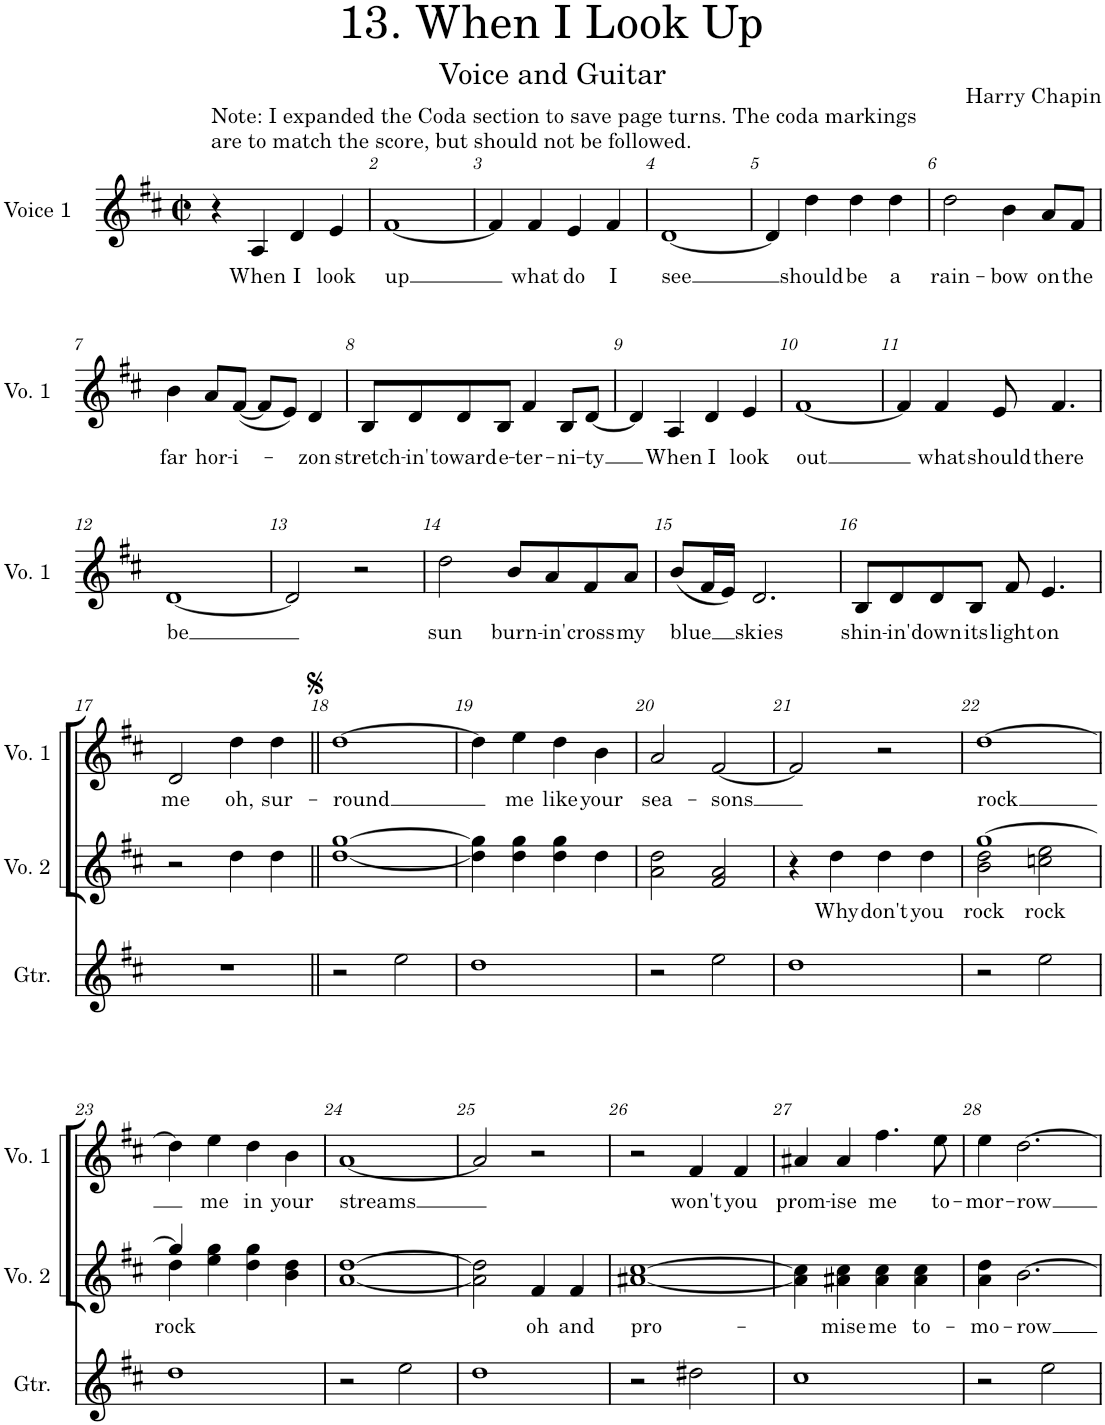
**kern	**kern	**text	**kern	**text
*part3	*part2	*part2	*part1	*part1
*staff3	*staff2	*staff2	*staff1	*staff1
*I"Guitar	*I"Voice 2	*	*I"Voice 1	*
*I'Gtr.	*I'Vo. 2	*	*I'Vo. 1	*
*stria5	*stria5	*	*	*
*clefG2	*clefG2	*	*clefG2	*
*k[f#c#]	*k[f#c#]	*	*k[f#c#]	*
*M2/2	*M2/2	*	*M2/2	*
*met(c|)	*met(c|)	*	*met(c|)	*
=1	=1	=1	=1	=1
!	!	!	!LO:TX:a:t=Note&colon; I expanded the Coda section to save page turns. The coda markings	!
!	!	!	!LO:TX:a:t=are to match the score, but should not be followed.	!
1r	1r	.	4r	.
!	!	!	!	!LO:LY:b
.	.	.	4A/	When
!	!	!	!	!LO:LY:b
.	.	.	4d/	I
!	!	!	!	!LO:LY:b
.	.	.	4e/	look
=2	=2	=2	=2	=2
!	!	!	!	!LO:LY:b
1r	1r	.	[1f#	up
=3	=3	=3	=3	=3
1r	1r	.	4f#/]	.
!	!	!	!	!LO:LY:b
.	.	.	4f#/	what
!	!	!	!	!LO:LY:b
.	.	.	4e/	do
!	!	!	!	!LO:LY:b
.	.	.	4f#/	I
=4	=4	=4	=4	=4
!	!	!	!	!LO:LY:b
1r	1r	.	[1d	see
=5	=5	=5	=5	=5
1r	1r	.	4d/]	.
!	!	!	!	!LO:LY:b
.	.	.	4dd\	should
!	!	!	!	!LO:LY:b
.	.	.	4dd\	be
!	!	!	!	!LO:LY:b
.	.	.	4dd\	a
=6	=6	=6	=6	=6
!	!	!	!	!LO:LY:b
1r	1r	.	2dd\	rain-
!	!	!	!	!LO:LY:b
.	.	.	4b\	-bow
!	!	!	!	!LO:LY:b
.	.	.	8a/L	on
!	!	!	!	!LO:LY:b
.	.	.	8f#/J	the
!!LO:LB:g=z
=7	=7	=7	=7	=7
!	!	!	!	!LO:LY:b
1r	1r	.	4b\	far
!	!	!	!	!LO:LY:b
.	.	.	8a/L	hor-
!	!	!	!	!LO:LY:b
.	.	.	([8f#/J	-i-
.	.	.	8f#/L]	.
.	.	.	8e/J)	.
!	!	!	!	!LO:LY:b
.	.	.	4d/	-zon
=8	=8	=8	=8	=8
!	!	!	!	!LO:LY:b
1r	1r	.	8B/L	stretch-
!	!	!	!	!LO:LY:b
.	.	.	8d/	-in'
!	!	!	!	!LO:LY:b
.	.	.	8d/	toward
!	!	!	!	!LO:LY:b
.	.	.	8B/J	e-
!	!	!	!	!LO:LY:b
.	.	.	4f#/	-ter-
!	!	!	!	!LO:LY:b
.	.	.	8B/L	-ni-
!	!	!	!	!LO:LY:b
.	.	.	[8d/J	-ty
=9	=9	=9	=9	=9
1r	1r	.	4d/]	.
!	!	!	!	!LO:LY:b
.	.	.	4A/	When
!	!	!	!	!LO:LY:b
.	.	.	4d/	I
!	!	!	!	!LO:LY:b
.	.	.	4e/	look
=10	=10	=10	=10	=10
!	!	!	!	!LO:LY:b
1r	1r	.	[1f#	out
=11	=11	=11	=11	=11
1r	1r	.	4f#/]	.
!	!	!	!	!LO:LY:b
.	.	.	4f#/	what
!	!	!	!	!LO:LY:b
.	.	.	8e/	should
!	!	!	!	!LO:LY:b
.	.	.	4.f#/	there
!!LO:LB:g=z
=12	=12	=12	=12	=12
!	!	!	!	!LO:LY:b
1r	1r	.	[1d	be
=13	=13	=13	=13	=13
1r	1r	.	2d/]	.
.	.	.	2r	.
=14	=14	=14	=14	=14
!	!	!	!	!LO:LY:b
1r	1r	.	2dd\	sun
!	!	!	!	!LO:LY:b
.	.	.	8b/L	burn-
!	!	!	!	!LO:LY:b
.	.	.	8a/	-in'
!	!	!	!	!LO:LY:b
.	.	.	8f#/	cross
!	!	!	!	!LO:LY:b
.	.	.	8a/J	my
=15	=15	=15	=15	=15
!	!	!	!	!LO:LY:b
1r	1r	.	(8b/L	blue
.	.	.	16f#/L	.
.	.	.	16e/JJ)	.
!	!	!	!	!LO:LY:b
.	.	.	2.d/	skies
=16	=16	=16	=16	=16
!	!	!	!	!LO:LY:b
1r	1r	.	8B/L	shin-
!	!	!	!	!LO:LY:b
.	.	.	8d/	-in'
!	!	!	!	!LO:LY:b
.	.	.	8d/	down
!	!	!	!	!LO:LY:b
.	.	.	8B/J	its
!	!	!	!	!LO:LY:b
.	.	.	8f#/	light
!	!	!	!	!LO:LY:b
.	.	.	4.e/	on
!!LO:LB:g=z
=17	=17	=17	=17	=17
!	!	!	!	!LO:LY:b
1r	2r	.	2d/	me
!	!	!	!	!LO:LY:b
.	4dd\	.	4dd\	oh,
!	!	!	!	!LO:LY:b
.	4dd\	.	4dd\	sur-
=18||	=18||	=18||	=18||	=18||
!	!	!	!	!LO:LY:b
2r	[1dd [1gg	.	[1dd	-round
2ee\	.	.	.	.
=19	=19	=19	=19	=19
1dd	4dd\] 4gg\]	.	4dd\]	.
!	!	!	!	!LO:LY:b
.	4dd\ 4gg\	.	4ee\	me
!	!	!	!	!LO:LY:b
.	4dd\ 4gg\	.	4dd\	like
!	!	!	!	!LO:LY:b
.	4dd\	.	4b\	your
=20	=20	=20	=20	=20
!	!	!	!	!LO:LY:b
2r	2a\ 2dd\	.	2a/	sea-
!	!	!	!	!LO:LY:b
2ee\	2f#/ 2a/	.	[2f#/	-sons
=21	=21	=21	=21	=21
1dd	4r	.	2f#/]	.
!	!	!LO:LY:b	!	!
.	4dd\	Why	.	.
!	!	!LO:LY:b	!	!
.	4dd\	don't	2r	.
!	!	!LO:LY:b	!	!
.	4dd\	you	.	.
=22	=22	=22	=22	=22
*	*^	*	*	*
!	!	!	!LO:LY:b	!	!LO:LY:b
2r	[1gg	2b\ 2dd\	rock	[1dd	rock
!	!	!	!LO:LY:b	!	!
2ee\	.	2ccn\ 2ee\	rock	.	.
!!LO:LB:g=z
=23	=23	=23	=23	=23	=23
!	!	!	!LO:LY:b	!	!
1dd	4gg/]	4dd\	rock	4dd\]	.
!	!	!	!	!	!LO:LY:b
.	4ee\ 4gg\	4ryy	.	4ee\	me
!	!	!	!	!	!LO:LY:b
.	4dd\ 4gg\	2ryy	.	4dd\	in
!	!	!	!	!	!LO:LY:b
.	4b\ 4dd\	.	.	4b\	your
*	*v	*v	*	*	*
=24	=24	=24	=24	=24
!	!	!	!	!LO:LY:b
2r	[1a [1dd	.	[1a	streams
2ee\	.	.	.	.
=25	=25	=25	=25	=25
1dd	2a\] 2dd\]	.	2a/]	.
!	!	!LO:LY:b	!	!
.	4f#/	oh	2r	.
!	!	!LO:LY:b	!	!
.	4f#/	and	.	.
=26	=26	=26	=26	=26
!	!	!LO:LY:b	!	!
2r	[1a#X [1cc#	pro-	2r	.
!	!	!	!	!LO:LY:b
2dd#X\	.	.	4f#/	won't
!	!	!	!	!LO:LY:b
.	.	.	4f#/	you
=27	=27	=27	=27	=27
!	!	!	!	!LO:LY:b
1cc#	4a#\] 4cc#\]	.	4a#X/	prom-
!	!	!LO:LY:b	!	!LO:LY:b
.	4a#X\ 4cc#\	-mise	4a#/	-ise
!	!	!LO:LY:b	!	!LO:LY:b
.	4a#\ 4cc#\	me	4.ff#\	me
!	!	!LO:LY:b	!	!
.	4a#\ 4cc#\	to-	.	.
!	!	!	!	!LO:LY:b
.	.	.	8ee\	to-
=28	=28	=28	=28	=28
!	!	!LO:LY:b	!	!LO:LY:b
2r	4a\ 4dd\	-mo-	4ee\	-mor-
!	!	!LO:LY:b	!	!LO:LY:b
.	[2.b\	-row	[2.dd\	-row
2ee\	.	.	.	.
=	=	=	=	=
*-	*-	*-	*-	*-
